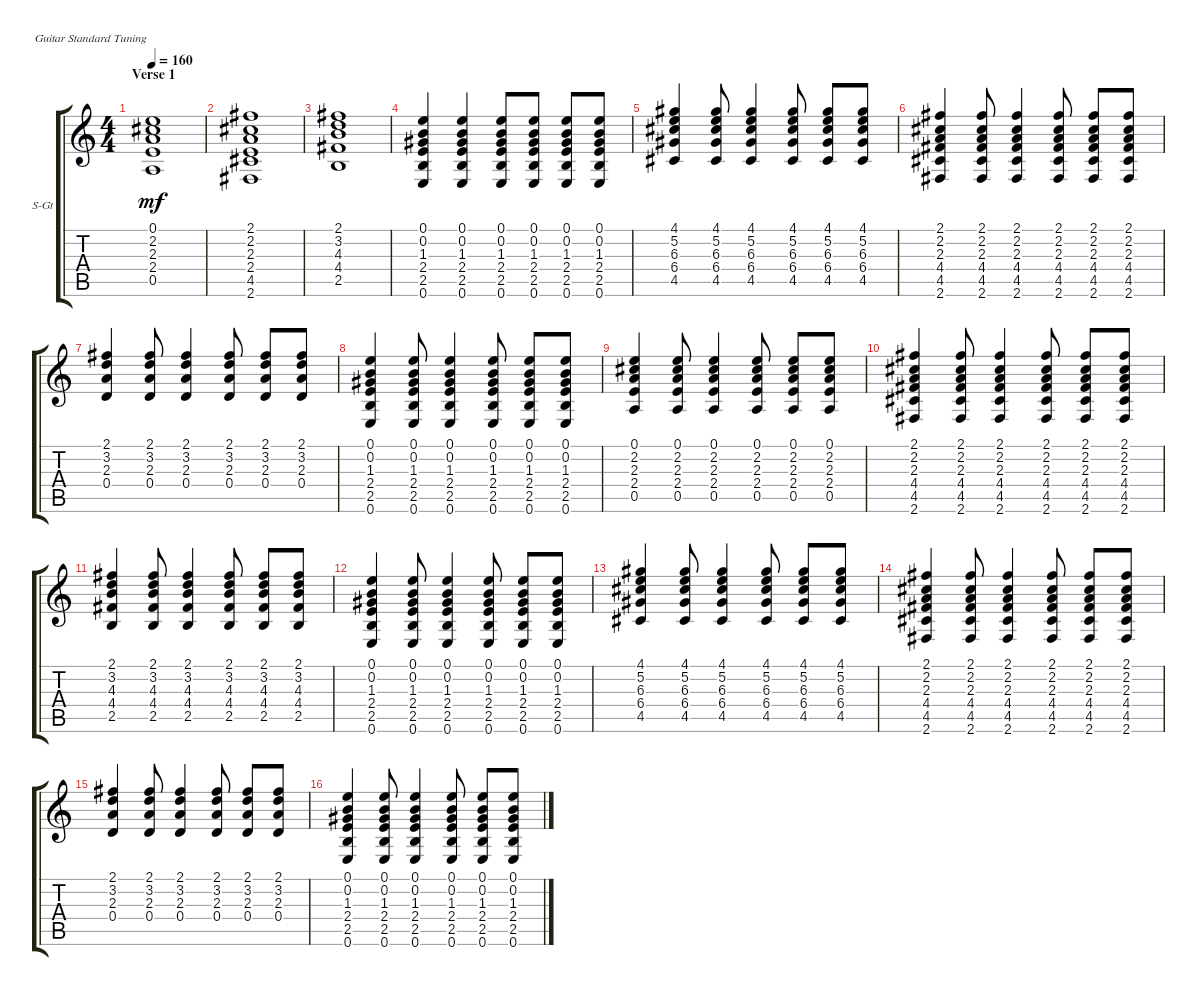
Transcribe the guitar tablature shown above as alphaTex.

\defaultSystemsLayout 4
\bracketExtendMode groupsimilarinstruments
\firstSystemTrackNameOrientation horizontal
\otherSystemsTrackNameOrientation horizontal
\track ("Steel Guitar" "S-Gt") {instrument acousticguitarsteel}
\staff {score tabs}
\tuning (E4 B3 G3 D3 A2 E2)
\ts (4 4)
\section ("" "Verse 1")
\tempo 160
\clef g2
\ks c
(0.5 2.4 2.3 2.2 0.1).1{dy mf instrument acousticguitarsteel} |
(2.6 4.5 2.4 2.3 2.2 2.1).1 |
(2.5 4.4 4.3 3.2 2.1).1 |
(0.6 2.5 2.4 1.3 0.2 0.1).4 (0.6 2.5 2.4 1.3 0.2 0.1).4 (0.1 0.2 1.3 2.4 2.5 0.6).8 (0.1 0.2 1.3 2.4 2.5 0.6).8 (0.1 0.2 1.3 2.4 2.5 0.6).8 (0.1 0.2 1.3 2.4 2.5 0.6).8 |
(4.5 6.4 6.3 5.2 4.1).4 (4.5 6.4 6.3 5.2 4.1).8 (4.5 6.4 6.3 5.2 4.1).4 (4.5 6.4 6.3 5.2 4.1).8 (4.5 6.4 6.3 5.2 4.1).8 (4.5 6.4 6.3 5.2 4.1).8 |
(2.6 4.5 4.4 2.3 2.2 2.1).4 (2.6 4.5 4.4 2.3 2.2 2.1).8 (2.6 4.4 4.5 2.3 2.2 2.1).4 (2.6 4.5 4.4 2.3 2.2 2.1).8 (2.6 4.4 4.5 2.3 2.2 2.1).8 (2.6 4.5 4.4 2.3 2.2 2.1).8 |
(0.4 2.3 3.2 2.1).4 (0.4 2.3 3.2 2.1).8 (0.4 2.3 3.2 2.1).4 (0.4 2.3 3.2 2.1).8 (0.4 2.3 3.2 2.1).8 (0.4 2.3 3.2 2.1).8 |
(0.6 2.5 2.4 1.3 0.2 0.1).4 (0.6 2.5 2.4 1.3 0.2 0.1).8 (0.6 2.5 2.4 1.3 0.2 0.1).4 (0.6 2.5 2.4 1.3 0.2 0.1).8 (0.6 2.5 2.4 1.3 0.2 0.1).8 (0.6 2.5 2.4 1.3 0.2 0.1).8 |
(0.5 2.4 2.3 2.2 0.1).4 (0.5 2.4 2.3 2.2 0.1).8 (0.5 2.4 2.3 2.2 0.1).4 (0.5 2.4 2.3 2.2 0.1).8 (0.5 2.4 2.3 2.2 0.1).8 (0.5 2.4 2.3 2.2 0.1).8 |
(2.6 4.5 4.4 2.3 2.2 2.1).4 (2.6 4.5 4.4 2.3 2.2 2.1).8 (2.6 4.4 4.5 2.3 2.2 2.1).4 (2.6 4.5 4.4 2.3 2.2 2.1).8 (2.6 4.4 4.5 2.3 2.2 2.1).8 (2.6 4.5 4.4 2.3 2.2 2.1).8 |
(2.5 4.4 4.3 3.2 2.1).4 (2.5 4.4 4.3 3.2 2.1).8 (2.5 4.4 4.3 3.2 2.1).4 (2.5 4.4 4.3 3.2 2.1).8 (2.5 4.4 4.3 3.2 2.1).8 (2.5 4.4 4.3 3.2 2.1).8 |
(0.6 2.5 2.4 1.3 0.2 0.1).4 (0.6 2.5 2.4 1.3 0.2 0.1).8 (0.6 2.5 2.4 1.3 0.2 0.1).4 (0.6 2.5 2.4 1.3 0.2 0.1).8 (0.6 2.5 2.4 1.3 0.2 0.1).8 (0.6 2.5 2.4 1.3 0.2 0.1).8 |
(4.5 6.4 6.3 5.2 4.1).4 (4.5 6.4 6.3 5.2 4.1).8 (4.5 6.4 6.3 5.2 4.1).4 (4.5 6.4 6.3 5.2 4.1).8 (4.5 6.4 6.3 5.2 4.1).8 (4.5 6.4 6.3 5.2 4.1).8 |
(2.6 4.5 4.4 2.3 2.2 2.1).4 (2.6 4.5 4.4 2.3 2.2 2.1).8 (2.6 4.4 4.5 2.3 2.2 2.1).4 (2.6 4.5 4.4 2.3 2.2 2.1).8 (2.6 4.4 4.5 2.3 2.2 2.1).8 (2.6 4.5 4.4 2.3 2.2 2.1).8 |
(0.4 2.3 3.2 2.1).4 (0.4 2.3 3.2 2.1).8 (0.4 2.3 3.2 2.1).4 (0.4 2.3 3.2 2.1).8 (0.4 2.3 3.2 2.1).8 (0.4 2.3 3.2 2.1).8 |
(0.6 2.5 2.4 1.3 0.2 0.1).4 (0.6 2.5 2.4 1.3 0.2 0.1).8 (0.6 2.5 2.4 1.3 0.2 0.1).4 (0.6 2.5 2.4 1.3 0.2 0.1).8 (0.6 2.5 2.4 1.3 0.2 0.1).8 (0.6 2.5 2.4 1.3 0.2 0.1).8
